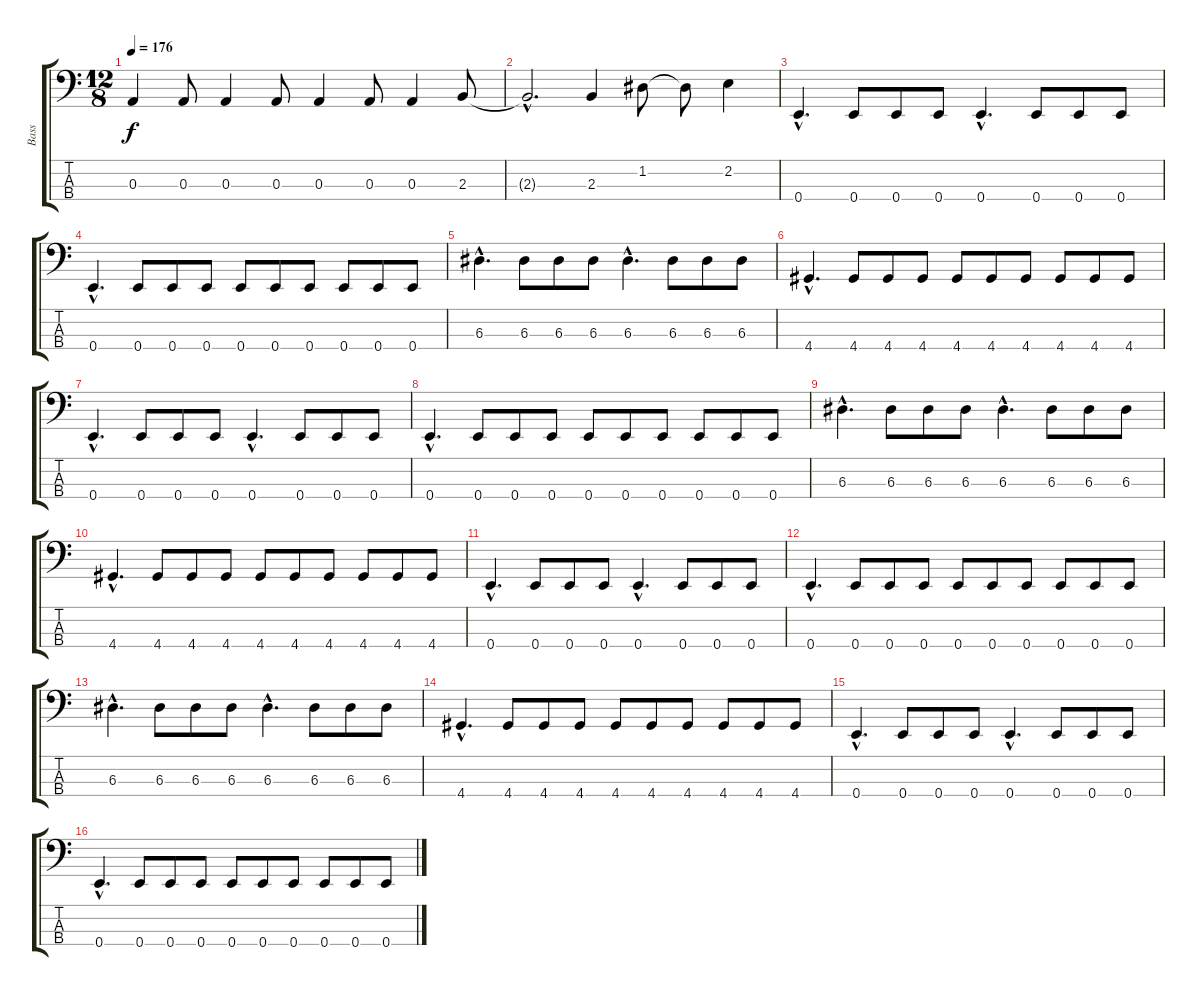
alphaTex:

\track ("Bass" "Bass") {instrument acousticguitarnylon}
\staff {score tabs}
\tuning (G2 D2 A1 E1) {hide}
\ts (12 8)
\tempo 176
\clef f4
\ks c
0.3.4{dy f} 0.3.8 0.3.4 0.3.8 0.3.4 0.3.8 0.3.4 2.3.8 |
2.3{hac t}.2{d} 2.3.4 1.2.8 1.2{t}.8 2.2.4 |
0.4{hac}.4{d} 0.4.8 0.4.8 0.4.8 0.4{hac}.4{d} 0.4.8 0.4.8 0.4.8 |
0.4{hac}.4{d} 0.4.8 0.4.8 0.4.8 0.4.8 0.4.8 0.4.8 0.4.8 0.4.8 0.4.8 |
6.3{hac}.4{d} 6.3.8 6.3.8 6.3.8 6.3{hac}.4{d} 6.3.8 6.3.8 6.3.8 |
4.4{hac}.4{d} 4.4.8 4.4.8 4.4.8 4.4.8 4.4.8 4.4.8 4.4.8 4.4.8 4.4.8 |
0.4{hac}.4{d} 0.4.8 0.4.8 0.4.8 0.4{hac}.4{d} 0.4.8 0.4.8 0.4.8 |
0.4{hac}.4{d} 0.4.8 0.4.8 0.4.8 0.4.8 0.4.8 0.4.8 0.4.8 0.4.8 0.4.8 |
6.3{hac}.4{d} 6.3.8 6.3.8 6.3.8 6.3{hac}.4{d} 6.3.8 6.3.8 6.3.8 |
4.4{hac}.4{d} 4.4.8 4.4.8 4.4.8 4.4.8 4.4.8 4.4.8 4.4.8 4.4.8 4.4.8 |
0.4{hac}.4{d} 0.4.8 0.4.8 0.4.8 0.4{hac}.4{d} 0.4.8 0.4.8 0.4.8 |
0.4{hac}.4{d} 0.4.8 0.4.8 0.4.8 0.4.8 0.4.8 0.4.8 0.4.8 0.4.8 0.4.8 |
6.3{hac}.4{d} 6.3.8 6.3.8 6.3.8 6.3{hac}.4{d} 6.3.8 6.3.8 6.3.8 |
4.4{hac}.4{d} 4.4.8 4.4.8 4.4.8 4.4.8 4.4.8 4.4.8 4.4.8 4.4.8 4.4.8 |
0.4{hac}.4{d} 0.4.8 0.4.8 0.4.8 0.4{hac}.4{d} 0.4.8 0.4.8 0.4.8 |
0.4{hac}.4{d} 0.4.8 0.4.8 0.4.8 0.4.8 0.4.8 0.4.8 0.4.8 0.4.8 0.4.8
